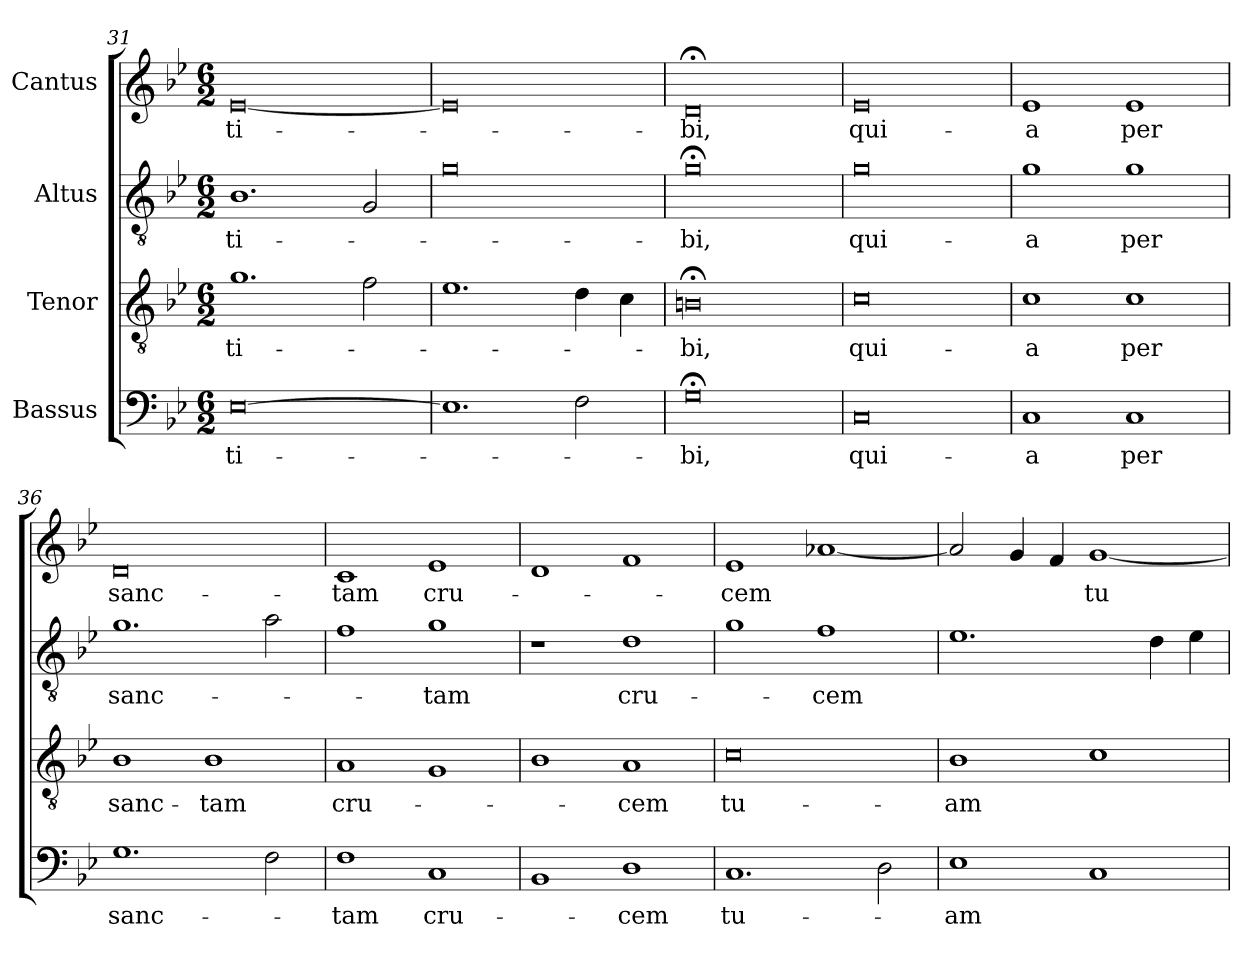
**kern	**text	**kern	**text	**kern	**text	**kern	**text
*part4	*part4	*part3	*part3	*part2	*part2	*part1	*part1
*staff4	*staff4	*staff3	*staff3	*staff2	*staff2	*staff1	*staff1
*I"Bassus	*	*I"Tenor	*	*I"Altus	*	*I"Cantus	*
*clefF4	*	*clefGv2	*	*clefGv2	*	*clefG2	*
*k[b-e-]	*	*k[b-e-]	*	*k[b-e-]	*	*k[b-e-]	*
*B-:	*	*B-:	*	*B-:	*	*B-:	*
*M6/2	*	*M6/2	*	*M6/2	*	*M6/2	*
=31	=31	=31	=31	=31	=31	=31	=31
!	!LO:LY:i	!	!LO:LY:i	!	!LO:LY:i	!	!
[0E-\	ti-	1.g\	ti-	1.B-\	ti-	[0e-/	ti-
.	.	2f\	.	2G/	.	.	.
=32	=32	=32	=32	=32	=32	=32	=32
1.E-\]	.	1.e-\	.	0g\	.	0e-/]	.
2F\	.	4d\	.	.	.	.	.
.	.	4c\	.	.	.	.	.
=33	=33	=33	=33	=33	=33	=33	=33
!	!LO:LY:i	!	!LO:LY:i	!	!LO:LY:i	!	!
0G;<\	-bi,	0Bn;<\	-bi,	0g;<\	-bi,	0d;</	-bi,
=34	=34	=34	=34	=34	=34	=34	=34
!	!LO:LY:i	!	!LO:LY:i	!	!LO:LY:i	!	!
0C/	qui-	0c\	qui-	0g\	qui-	0e-/	qui-
=35	=35	=35	=35	=35	=35	=35	=35
!	!LO:LY:i	!	!LO:LY:i	!	!LO:LY:i	!	!
1C/	-a	1c\	-a	1g\	-a	1e-/	-a
!	!LO:LY:i	!	!LO:LY:i	!	!LO:LY:i	!	!
1C/	per	1c\	per	1g\	per	1e-/	per
=36	=36	=36	=36	=36	=36	=36	=36
!	!LO:LY:i	!	!LO:LY:i	!	!LO:LY:i	!	!
1.G\	sanc-	1B-\	sanc-	1.g\	sanc-	0d/	sanc-
!	!	!	!LO:LY:i	!	!	!	!
.	.	1B-\	-tam	.	.	.	.
2F\	.	.	.	2a\	.	.	.
!!LO:LB:g=z
=37	=37	=37	=37	=37	=37	=37	=37
!	!LO:LY:i	!	!LO:LY:i	!	!	!	!
1F\	-tam	1A/	cru-	1f\	.	1c/	-tam
!	!LO:LY:i	!	!	!	!LO:LY:i	!	!
1C/	cru-	1G/	.	1g\	-tam	1e-/	cru-
=38	=38	=38	=38	=38	=38	=38	=38
1BB-/	.	1B-\	.	1r	.	1d/	.
!	!LO:LY:i	!	!LO:LY:i	!	!LO:LY:i	!	!
1D\	-cem	1A/	-cem	1d\	cru-	1f/	.
=39	=39	=39	=39	=39	=39	=39	=39
!	!LO:LY:i	!	!LO:LY:i	!	!	!	!
1.C/	tu-	0c\	tu-	1g\	.	1e-/	-cem
!	!	!	!	!	!LO:LY:i	!	!
.	.	.	.	1f\	-cem	[1a-X/	.
2D\	.	.	.	.	.	.	.
=40	=40	=40	=40	=40	=40	=40	=40
!	!LO:LY:i	!	!LO:LY:i	!	!	!	!
1E-\	-am	1B-\	-am	1.e-\	.	2a-/]	.
.	.	.	.	.	.	4g/	.
.	.	.	.	.	.	4f/	.
1C/	.	1c\	.	.	.	[1g/	tu-
.	.	.	.	4d\	.	.	.
.	.	.	.	4e-\	.	.	.
=	=	=	=	=	=	=	=
*-	*-	*-	*-	*-	*-	*-	*-
